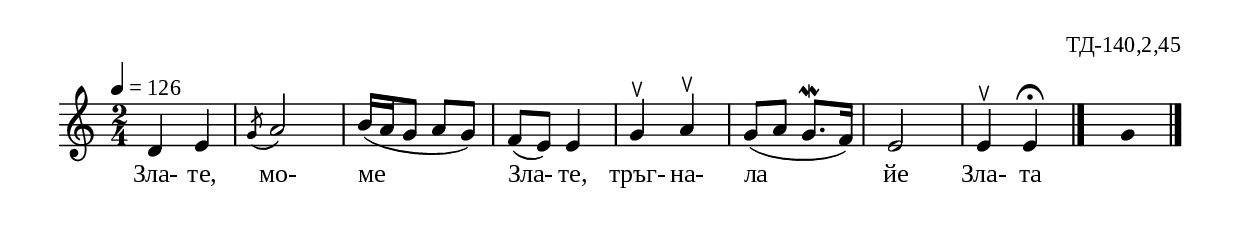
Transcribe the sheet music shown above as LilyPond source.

%{
TD_140_4_45
%}

\include "td-preamble.ly"

\score {
\relative c' {
 \tempo 4 = 126
  \time 2/4
d4 e \acciaccatura g8 a2 b16( a g8 a[ g)] f( e) e4 g^\ltoe a^\ltoe 
g8([ a] g8.\mordent f16) e2 e4^\ltoe e\fermata
 \bar "|." 
 s8 \fixB g4 
 \bar "|." 
}
\addlyrics { Зла- те, мо- ме Зла- те, тръг- на- ла йе Зла- та }
%
\layout {
  indent = #0
  line-width = 190\mm
  ragged-right=##f
}
%
\midi { 
	\context {
		\Score
		tempoWholesPerMinute = #(ly:make-moment 126 4)
		}
	}
}

\header{
  opus = "ТД-140,2,45"
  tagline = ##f
}

\paper  {
	 myStaffSize = #20
	 #(define fonts
	 (make-pango-font-tree "Times New Roman"
	 "Nimbus Sans"
	 "Luxi Mono"
	 (/ myStaffSize 20)))
  }

